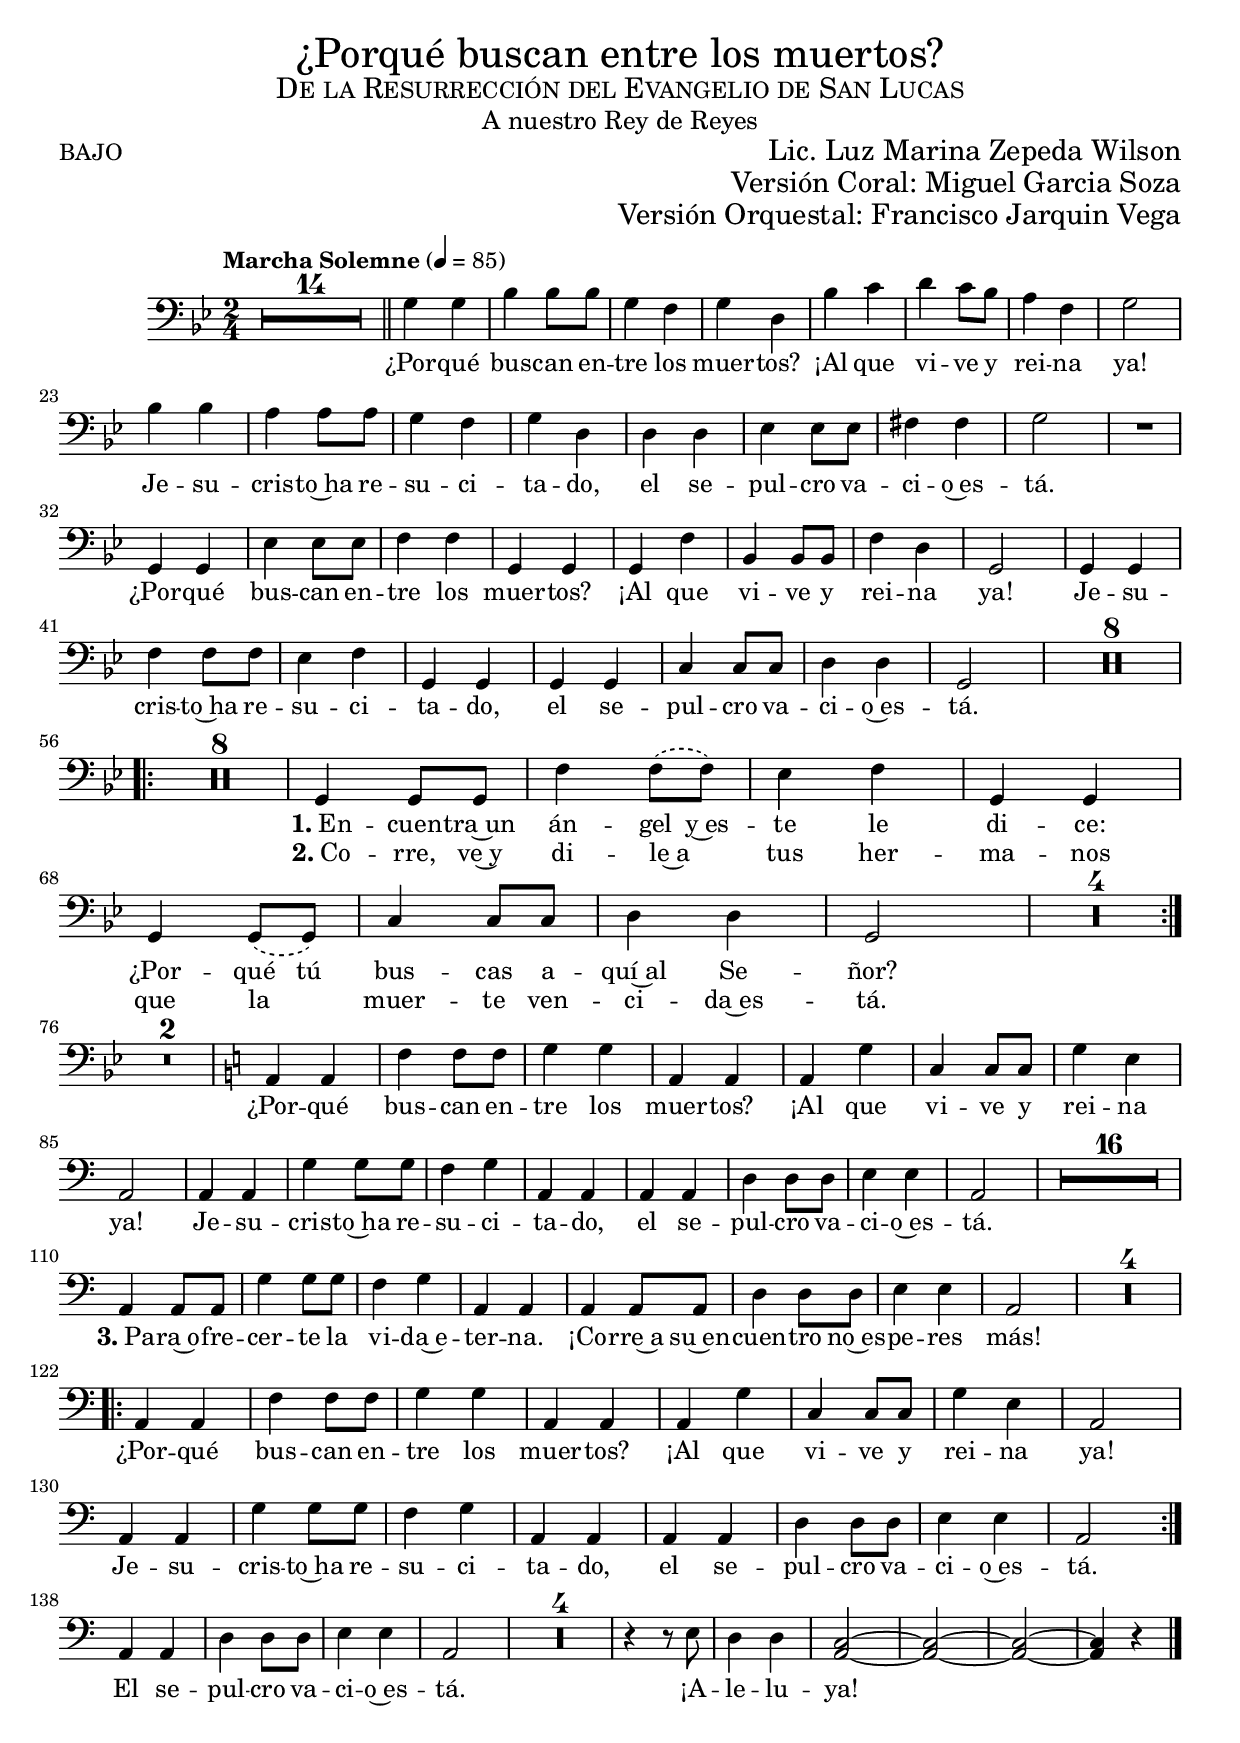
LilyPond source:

% Porque buscan entre los muertos - Bajo
% by serachsam

\language "espanol"
\version "2.23.2"

% --- Global parameters
%particle = 0
%jump = \break
%time = 4

% --- Includes
\include "global.ily"
bass = \relative do {
  \compressEmptyMeasures
  \dynamicUp
  \clef bass

  R2*14
  sol'4 sol | %15
  sib4 sib8 sib |
  sol4 fa |
  sol4 re |
  sib'4 do |
  re4 do8 sib |
  la4 fa |
  sol2 |
  sib4 sib |
  la4 la8 la |
  sol4 fa |
  sol4 re |
  re4 re |
  mib4 mib8 mib |
  fas4 fas |
  sol2 |
  R2 | \break
  
  sol,4 sol |
  mib'4 mib8 mib |
  fa4 fa |
  sol,4 sol |
  sol4 fa' |
  sib,4 sib8 sib |
  fa'4 re |
  sol,2 |
  sol4 sol |
  fa'4 fa8 fa |
  mib4 fa |
  sol,4 sol |
  sol4 sol |
  do4 do8 do |
  re4 re |
  sol,2 |
  R2*8 | \break
  R2*8 |
  sol4 sol8 sol |
  fa'4
  \set melismaBusyProperties = #'()
  \slurDashed
  fa8( fa) |
  mib4 fa |
  sol,4 sol |
  sol4 sol8( sol) |
  do4 do8 do |
  re4 re |
  sol,2 |
  R2*4 | \break
  R2*2 |
  la4 la |
  fa'4 fa8 fa |
  sol4 sol |
  la,4 la |
  la4 sol' |
  do,4 do8 do |
  sol'4 mi |
  la,2 |
  la4 la |
  sol'4 sol8 sol |
  fa4 sol |
  la,4 la |
  la4 la |
  re4 re8 re |
  mi4 mi |
  la,2 |
  R2*16 | \break
  la4 la8 la |
  sol'4 sol8 sol |
  fa4 sol |
  la,4 la |
  la4 la8 la |
  re4 re8 re |
  mi4 mi |
  la,2 |
  R2*4 | \break
  la4 la |
  fa'4 fa8 fa |
  sol4 sol |
  la,4 la |
  la4 sol' |
  do,4 do8 do |
  sol'4 mi |
  la,2 |
  la4 la |
  sol'4 sol8 sol |
  fa4 sol |
  la,4 la |
  la4 la |
  re4 re8 re |
  mi4 mi |
  la,2 | \break
  la4 la |
  re4 re8 re |
  mi4 mi |
  la,2 |
  R2*4 |
  r4 r8 mi' |
  re4 re |
  <la do>2~ |
  <la do>2~ |
  <la do>2~ |
  <la do>4 r |
  
}

bass-lyrics = \lyricmode {
  ¿Por -- qué bus -- can en -- tre los muer -- tos?
  ¡Al que vi -- ve y rei -- na ya!
  Je -- su -- cris -- to~ha re -- su -- ci -- ta -- do,
  el se -- pul -- cro va -- ci -- o~es -- tá.

  ¿Por -- qué bus -- can en -- tre los muer -- tos?
  ¡Al que vi -- ve y rei -- na ya!
  Je -- su -- cris -- to~ha re -- su -- ci -- ta -- do,
  el se -- pul -- cro va -- ci -- o~es -- tá.

  <<
    {
      \markup{\bold "1." "En"} -- cuen -- tra~un án -- gel y~es -- te le di -- ce:
      ¿Por -- qué tú bus -- cas a -- quí~al Se -- ñor?
    }
    \new Lyrics {
      \set associatedVoice = "tenor"
      \markup{\bold "2." "Co"} -- rre, ve~y di -- le~a _ tus her -- ma -- nos
      que la _ muer -- te ven -- ci -- da~es -- tá.
    }
  >>
  
  ¿Por -- qué bus -- can en -- tre los muer -- tos?
  ¡Al que vi -- ve y rei -- na ya!
  Je -- su -- cris -- to~ha re -- su -- ci -- ta -- do,
  el se -- pul -- cro va -- ci -- o~es -- tá.
  
      \markup{\bold "3." "Pa"} -- ra~o -- fre -- cer -- te la vi -- da~e -- ter -- na.
      ¡Co -- rre~a su~en -- cuen -- tro no~es -- pe -- res más!

  ¿Por -- qué bus -- can en -- tre los muer -- tos?
  ¡Al que vi -- ve y rei -- na ya!
  Je -- su -- cris -- to~ha re -- su -- ci -- ta -- do,
  el se -- pul -- cro va -- ci -- o~es -- tá.

  El se -- pul -- cro va -- ci -- o~es -- tá. ¡A -- le -- lu -- ya!
}

% \include "metronome.ily"

% --- Global size
#(set-global-staff-size 19.9)

% --- Header
\markup { \fill-line { \center-column { \fontsize #5 \title \fontsize #2 \smallCaps \subtitle \fontsize #1 \subsubtitle } } }
\markup { \fill-line { "BAJO" \right-column { \fontsize #2 \autor } } }
\markup { \fill-line { " " \right-column { \fontsize #2 \arranger } } }
\markup { \fill-line { " " \right-column { \fontsize #2 \other } } }
\header {
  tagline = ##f
  breakbefore = ##t
}

% --- Music

% --- Harmony

% --- Sheet
\score {
  <<
    \new Staff {
      \set Staff.midiInstrument = #"choir aahs"
      %\set Staff.midiMaximumVolume = #1.5
      <<
        \new Voice = "bass" {
          <<
            \global
            \bass
          >>
        }
        \new Lyrics \lyricsto "bass" { \bass-lyrics }
      >>
    }
  >>
  \midi {}
  \layout {}
}

% --- Paper
\paper {
  #(set-default-paper-size "letter")
}
